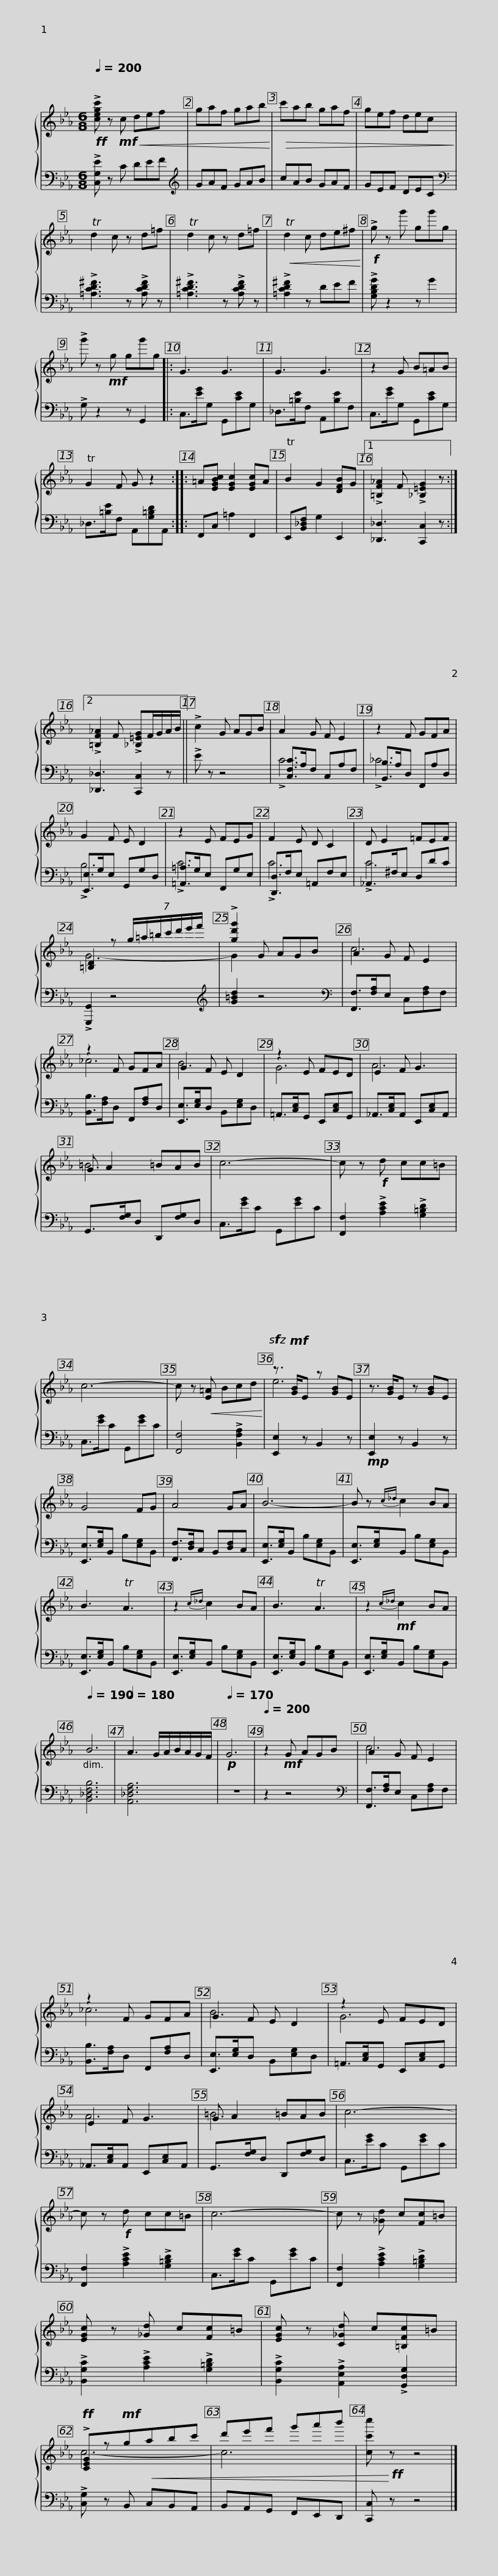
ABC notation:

X:1
%%score { ( 1 4 ) | ( 2 3 ) }
L:1/8
Q:1/4=200
M:6/8
I:linebreak $
K:Eb
V:1 treble
V:4 treble
V:2 bass
V:3 bass
V:1
!ff! !>![cegc'] z!mf! c!<(! def | gaf gab!<)! |!>(! c'ab gaf | gef dec!>)! |$ Td2 c z d=f | %5
 Td2 c z d=f |!<(! Td2 c de^f!<)! |!f! !>!g z g' gg'g |$ !>!g' z!mf! g gg'g |: G3 G3 | %10
 G3 G3 | z2 G B=AB |$ TG2 F G z2 :: =A[EGBc] [EGc]2 [EGc]A | TB2 G2 [DFB]G |1 %15
 !>![=B,F_A]2 F !>![_B,=EG]2 z :|2$ !>![=B,F_A]2 F !>![_B,=EG]F/G/A/B/ || !>!c2 G AGB | A2 G F E2 | z2 F GFA |$ %20
 G2 F E D2 | z2 E FEG | F2 E D C2 | D E2 =FEF |$ [=B,D]2 z (7:6:7g/=a/=b/c'/d'/e'/f'/ | %25
 !>![gd'g']2 G AGB | A2 G F E2 | z2 F GFA |$ G2 F E D2 | z2 E FED | %30
 E2 F G3 | G A2 =BAB |$ c6- | c z!f! d cc=B | c6- | %35
 c z!<(! [E=A] Bcd!<)! |$!sfz! z3/2!mf! [GB]/E z [GB]E | z3/2 [GB]/E z [GB]E | G4 FG | A4 GA |$ %40
 B6- | B z{c_d} c2 BA | B3 TA3 | z2{c_d} c2 BA |$ B3 TA3 | %45
 z2!mf!{c_d} c2 BA |[Q:1/4=190] B6 |[Q:1/4=180] A3 G/A/B/A/G/F/ |!p![Q:1/4=170] G6 |$[Q:1/4=200] z2!mf! G AGB | %50
 A2 G F E2 | z2 F GFA | G2 F E D2 |$ z2 E FED | E2 F G3 | %55
 G A2 =BAB | c6- |$ c z!f! d cc=B | c6- | c z [_Gd] c[Fc]=B | %60
 [EGc] z [_Gd] c[Fc]=B |$ [EGc] z [C_Gd] c[=B,Fc]=B |!ff! !>![CEG]z!mf!g!<(!abc' | d'e'f' g'a'b' | [cc'c'']!<)!!ff! z z4 |] %65
V:2
 !>![C,G,E] z C DEF |[K:treble] GAF GAB | cAB GAF | GEF DEC |$[K:bass] !>![=A,CD^F]3 z !>![A,CDF] z | %5
 !>![=A,CD^F]3 z !>![A,CDF] z | !>![=A,CD^F]2 z DEF | !>![G,B,DG] z2 z G2 |$ !>!G, z2 z G,,2 |: C,>[EG]G, G,,[CE]G, | %10
 _D,>[=B,E]F, A,,[B,E]F, | C,>[EG]G, G,,[CE]G, |$ _D,>[=B,E]F, A,,[G,=B,D]A,, :: F,,C, =A,2 F,,2 | E,,[B,,_D,F,] G,2 E,,2 |1 %15
 [_D,,_D,]3 [C,,C,]2 z :|2$ [_D,,_D,]3 [C,,C,]2 z || !>!E z z4 | [C,F,C]>A,F, C,A,F, | [B,,B,]>A,D, F,,A,D, |$ %20
 [E,,E,]>G,E, G,,G,D, | [=A,,=A,]>G,E, F,,G,E, | [D,,D,]>F,E, =A,,F,E, | _A,,>^F,E, D,DC |$ !>![G,,,G,,]2 z4 | %25
[K:treble] [G=Bd]2 z4 |[K:bass] [F,,F,]>[F,A,]E, C,[F,A,]F, | [B,,B,]>[F,A,]D, F,,[F,A,]D, |$ [E,,E,]>[E,G,]D, B,,[E,G,]D, | =A,,>[C,E,]G,, E,,[C,E,]G,, | %30
 _A,,>[C,E,]A,, E,,[C,E,]A,, | G,,>[F,G,]D, D,,[F,G,]D, |$ C,>[EG]C G,,[EG]C | [F,,F,]2 !>![A,CE]2 !>![G,=B,D]2 | C,>[EG]C G,,[EG]C | %35
 [F,,F,]4 !>![B,,F,A,]2 |$ [E,,E,]2 z B,,2 z |!mp! [E,,E,]2 z B,,2 z | [E,,E,]>[E,G,]B,, B,[E,G,]B,, | [F,,F,]>[D,F,]C, B,,[D,F,]C, |$ %40
 [E,,E,]>[E,G,]B,, B,[E,G,]B,, | [E,,E,]>[E,G,]B,, B,[E,G,]B,, | [E,,E,]>[E,G,]B,, B,[E,G,]B,, | [E,,E,]>[E,G,]B,, B,[E,G,]B,, |$ [E,,E,]>[E,G,]B,, B,[E,G,]B,, | %45
 [E,,E,]>[E,G,]B,, B,[E,G,]B,, | [B,,_D,F,B,]6 | [A,,_D,F,A,]6 | z6 |$ z2 z4 | %50
[K:bass] [F,,F,]>[F,A,]E, C,[F,A,]F, | [B,,B,]>[F,A,]D, F,,[F,A,]D, | [E,,E,]>[E,G,]D, B,,[E,G,]D, |$ =A,,>[C,E,]G,, E,,[C,E,]G,, | _A,,>[C,E,]A,, E,,[C,E,]A,, | %55
 G,,>[F,G,]D, D,,[F,G,]D, | C,>[EG]C G,,[EG]C |$ [F,,F,]2 !>![A,CE]2 !>![G,=B,D]2 | C,>[EG]C G,,[EG]C | [F,,F,]2 !>![A,CE]2 !>![G,=B,D]2 | %60
 !>![B,,G,C]2 !>![A,CE]2 !>![G,=B,D]2 |$ !>![B,,G,C]2 !>![A,,E,A,]2 !>![G,,D,G,]2 | !>![C,G,] z B,, C,B,,A,, | B,,A,,G,, F,,E,,D,, | [C,,C,] z z4 |] %65
V:3
 x6 |[K:treble] x6 | x6 | x6 |$[K:bass] x6 | %5
 x6 | x6 | x6 |$ x6 |: x6 | %10
 x6 | x6 |$ x6 :: x6 | x6 |1 %15
 x6 :|2$ x6 || x6 | !>!C6 | !>!_C6 |$ %20
 !>!B,6 | !>!C6 | !>!C6 | !>!C6 |$ x6 | %25
[K:treble] x6 |[K:bass] x6 | x6 |$ x6 | x6 | %30
 x6 | x6 |$ x6 | x6 | x6 | %35
 x6 |$ x6 | x6 | x6 | x6 |$ %40
 x6 | x6 | x6 | x6 |$ x6 | %45
 x6 | x6 | x6 | x6 |$ x6 | %50
[K:bass] x6 | x6 | x6 |$ x6 | x6 | %55
 x6 | x6 |$ x6 | x6 | x6 | %60
 x6 |$ x6 | x6 | x6 | x6 |] %65
V:4
 x6 | x6 | x6 | x6 |$ x6 | %5
 x6 | x6 | x6 |$ x6 |: x6 | %10
 x6 | x6 |$ x6 :: x6 | x6 |1 %15
 x6 :|2$ x6 || x6 | x6 | x6 |$ %20
 x6 | x6 | x6 | x6 |$ G6- | %25
 G2 x4 | c6 | _c6 |$ B6 | G6 | %30
 A6 | =B6 |$ x6 | x6 | x6 | %35
 x6 |$ e6 | x6 | x6 | x6 |$ %40
 x6 | x6 | x6 | x6 |$ x6 | %45
 x6 | x6 | x6 | x6 |$ x6 | %50
 c6 | _c6 | B6 |$ G6 | A6 | %55
 =B6 | x6 |$ x6 | x6 | x6 | %60
 x6 |$ x6 | c6- | c6- | x6 |] %65
